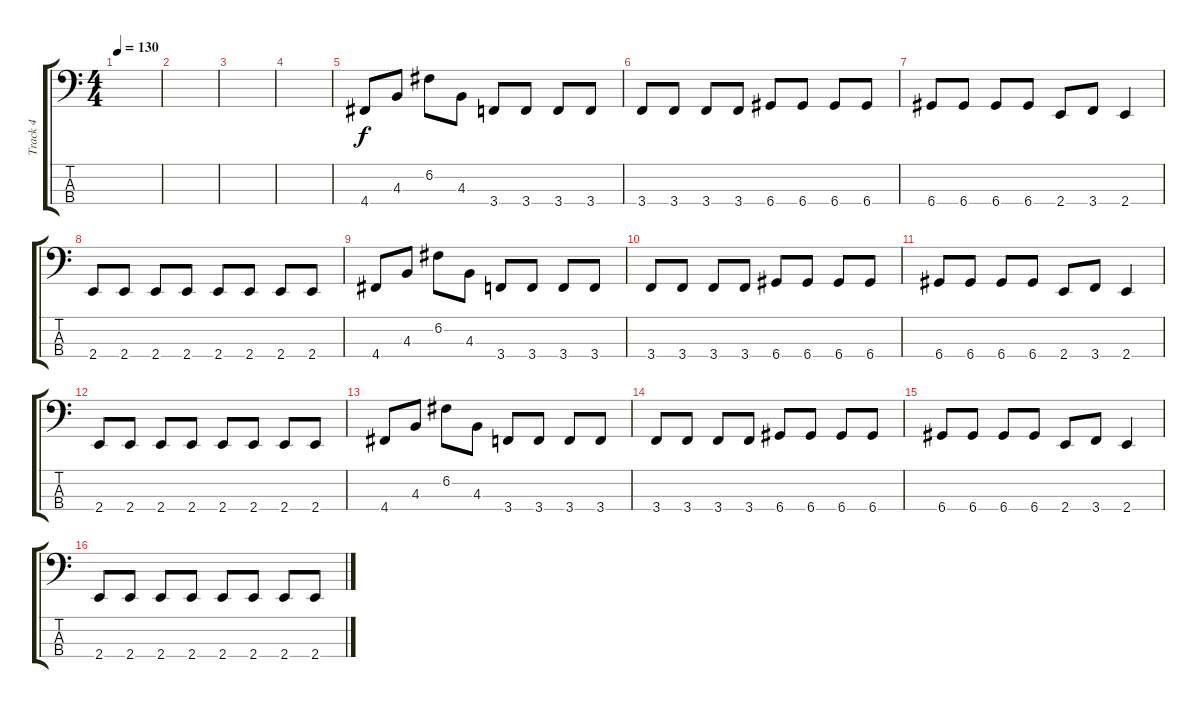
\track ("Track 4" "Track 4") {instrument electricbassfinger}
\staff {score tabs}
\tuning (F2 C2 G1 D1) {hide}
\ts (4 4)
\tempo 130
\clef f4
\ks c
|
|
|
|
4.4.8 4.3.8 6.2.8 4.3.8 3.4.8 3.4.8 3.4.8 3.4.8 |
3.4.8 3.4.8 3.4.8 3.4.8 6.4.8 6.4.8 6.4.8 6.4.8 |
6.4.8 6.4.8 6.4.8 6.4.8 2.4.8 3.4.8 2.4.4 |
2.4.8 2.4.8 2.4.8 2.4.8 2.4.8 2.4.8 2.4.8 2.4.8 |
4.4.8 4.3.8 6.2.8 4.3.8 3.4.8 3.4.8 3.4.8 3.4.8 |
3.4.8 3.4.8 3.4.8 3.4.8 6.4.8 6.4.8 6.4.8 6.4.8 |
6.4.8 6.4.8 6.4.8 6.4.8 2.4.8 3.4.8 2.4.4 |
2.4.8 2.4.8 2.4.8 2.4.8 2.4.8 2.4.8 2.4.8 2.4.8 |
4.4.8 4.3.8 6.2.8 4.3.8 3.4.8 3.4.8 3.4.8 3.4.8 |
3.4.8 3.4.8 3.4.8 3.4.8 6.4.8 6.4.8 6.4.8 6.4.8 |
6.4.8 6.4.8 6.4.8 6.4.8 2.4.8 3.4.8 2.4.4 |
2.4.8 2.4.8 2.4.8 2.4.8 2.4.8 2.4.8 2.4.8 2.4.8
